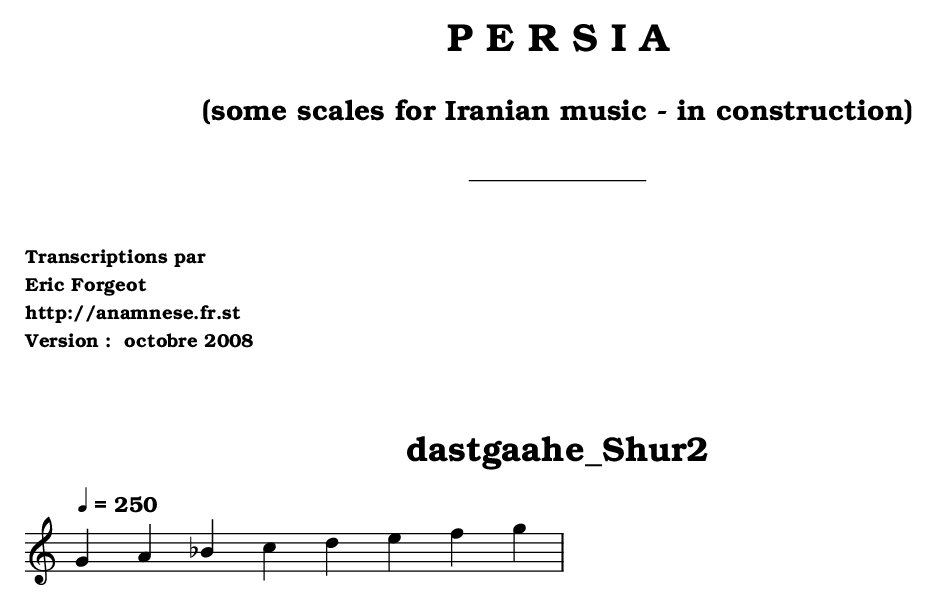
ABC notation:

X:1
T:dastgaahe_Shur2
M:none
L:1/4
Q:1/4=250
K:C
G !koron!A  _B  c d !koron!e   f g  |
